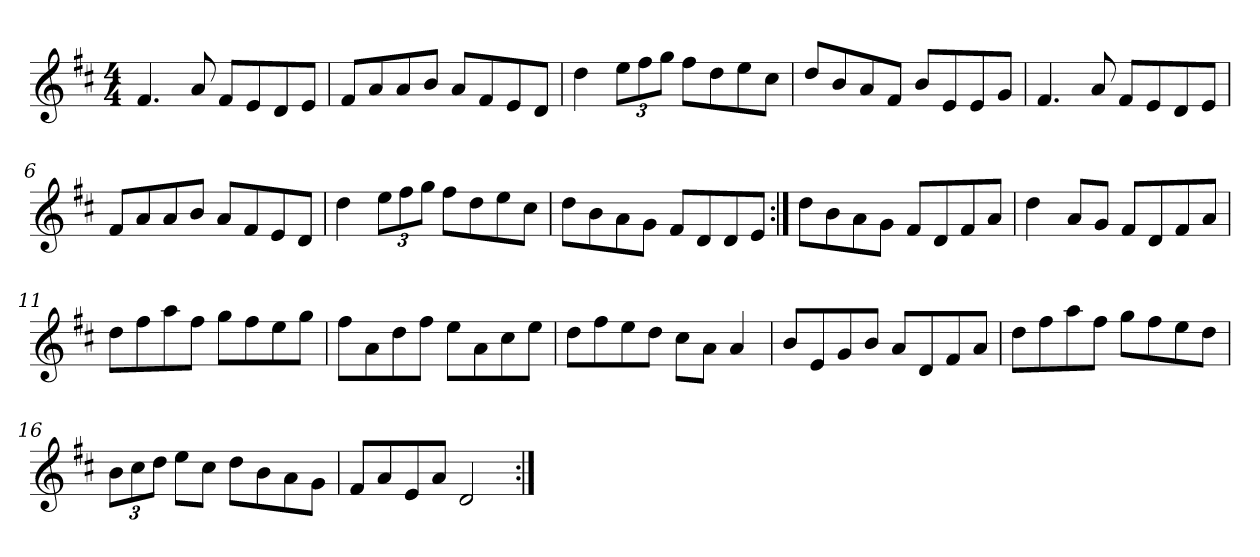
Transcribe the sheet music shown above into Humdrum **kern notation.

**kern
*part1
*staff1
*clefG2
*k[f#c#]
*D:
*M4/4
=1
4.f#/
8a/
8f#/L
8e/
8d/
8e/J
=2
8f#/L
8a/
8a/
8b/J
8a/L
8f#/
8e/
8d/J
=3
4dd\
*Xbrackettup
12ee\L
12ff#\
12gg\J
8ff#\L
8dd\
8ee\
8cc#\J
=4
8dd/L
8b/
8a/
8f#/J
8b/L
8e/
8e/
8g/J
=5
4.f#/
8a/
8f#/L
8e/
8d/
8e/J
!!LO:LB:g=z
=6
8f#/L
8a/
8a/
8b/J
8a/L
8f#/
8e/
8d/J
=7
4dd\
12ee\L
12ff#\
12gg\J
8ff#\L
8dd\
8ee\
8cc#\J
=8
8dd\L
8b\
8a\
8g\J
8f#/L
8d/
8d/
8e/J
=9:|!
8dd\L
8b\
8a\
8g\J
8f#/L
8d/
8f#/
8a/J
=10
4dd\
8a/L
8g/J
8f#/L
8d/
8f#/
8a/J
!!LO:LB:g=z
=11
8dd\L
8ff#\
8aa\
8ff#\J
8gg\L
8ff#\
8ee\
8gg\J
=12
8ff#\L
8a\
8dd\
8ff#\J
8ee\L
8a\
8cc#\
8ee\J
=13
8dd\L
8ff#\
8ee\
8dd\J
8cc#\L
8a\J
4a/
=14
8b/L
8e/
8g/
8b/J
8a/L
8d/
8f#/
8a/J
=15
8dd\L
8ff#\
8aa\
8ff#\J
8gg\L
8ff#\
8ee\
8dd\J
!!LO:LB:g=z
=16
12b\L
12cc#\
12dd\J
8ee\L
8cc#\J
8dd\L
8b\
8a\
8g\J
=17
8f#/L
8a/
8e/
8a/J
2d/
=:|!
*-
